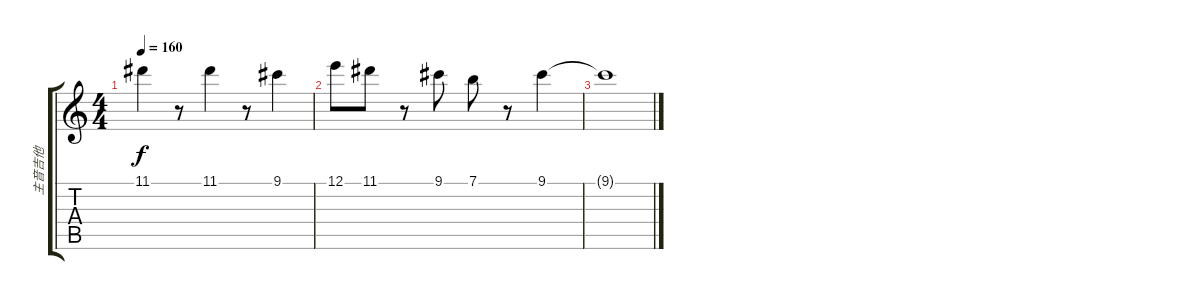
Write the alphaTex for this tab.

\track ("主音吉他" "主音吉他") {instrument electricguitarmuted}
\staff {score tabs}
\tuning (E4 B3 G3 D3 A2 E2) {hide}
\ts (4 4)
\tempo 160
\clef g2
\ks c
11.1.4{dy f} r.8 11.1.4 r.8 9.1.4 |
12.1.8 11.1.8 r.8 9.1.8 7.1.8 r.8 9.1.4 |
9.1{t}.1
